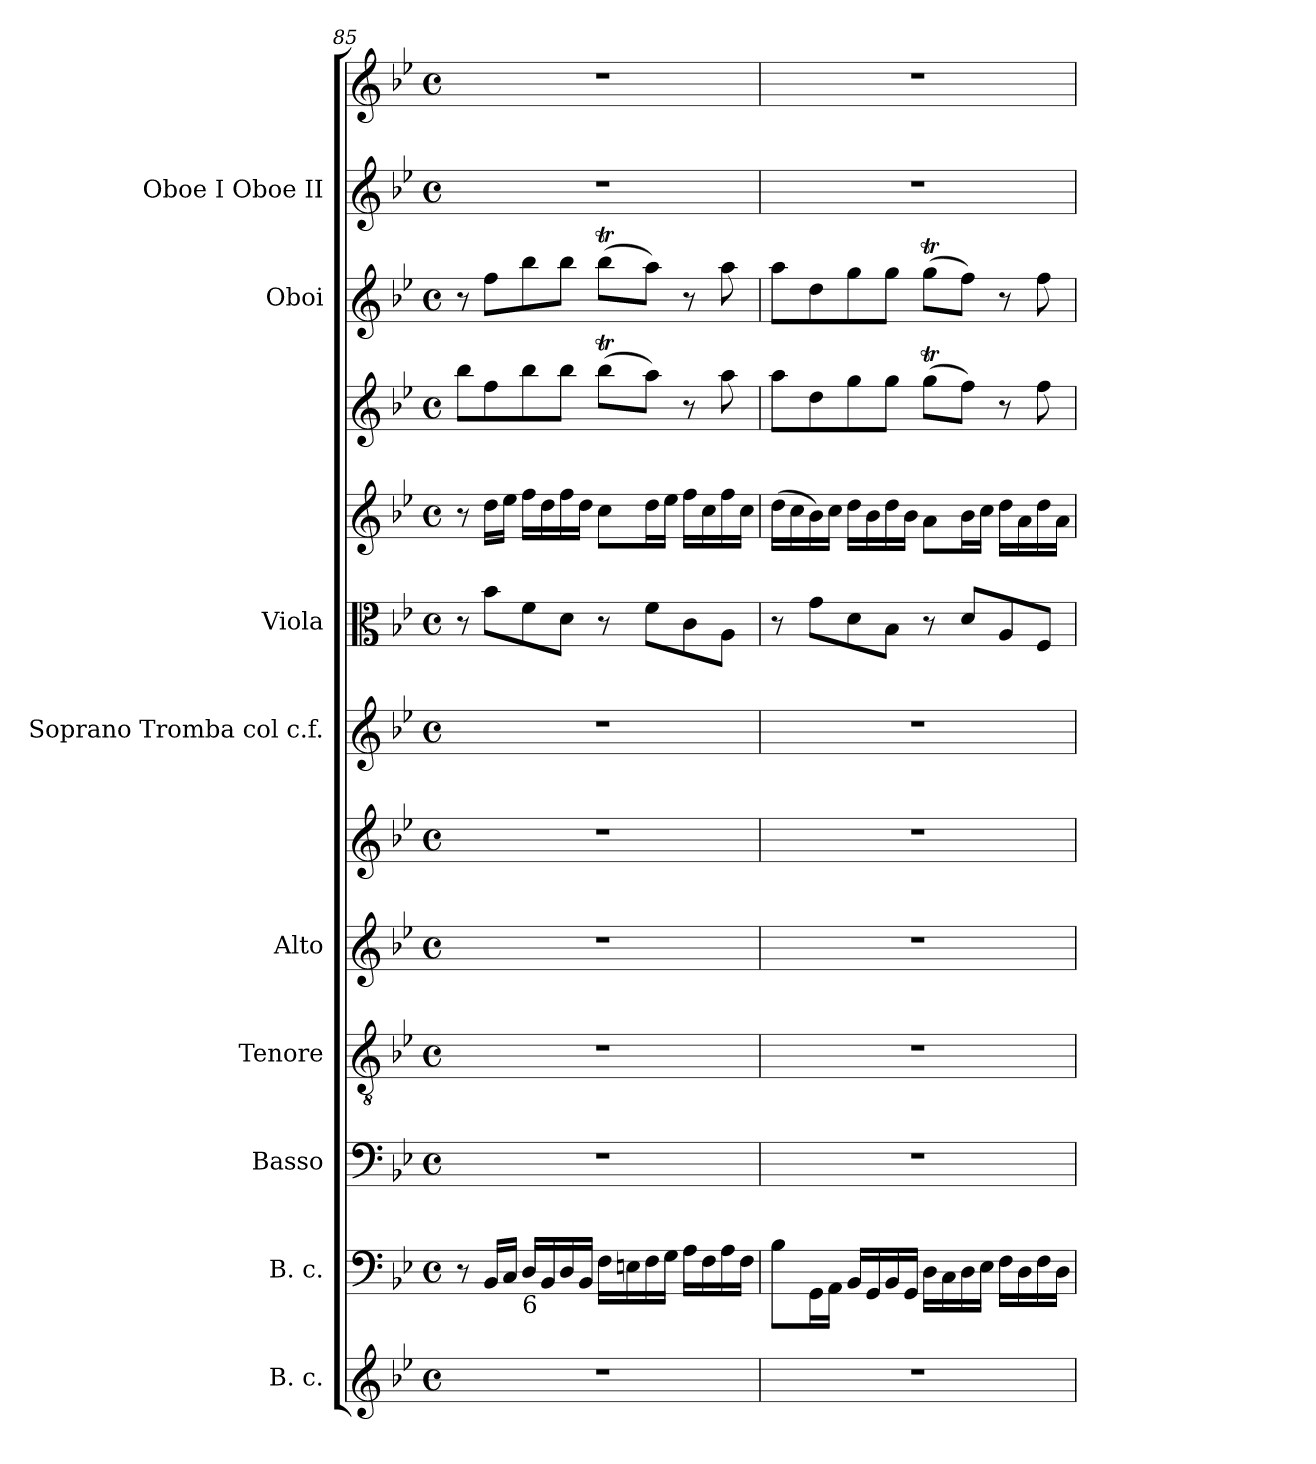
**kern	**kern	**kern	**kern	**kern	**kern	**kern	**kern	**kern	**kern	**kern	**kern	**kern
*part12	*part11	*part10	*part9	*part8	*part7	*part6	*part5	*part4	*part3	*part2	*part1	*part1
*staff13	*staff12	*staff11	*staff10	*staff9	*staff8	*staff7	*staff6	*staff5	*staff4	*staff3	*staff2	*staff1
*I"B. c.	*I"B. c.	*I"Basso	*I"Tenore	*I"Alto	*	*I"Soprano Tromba col c.f.	*I"Viola	*	*	*I"Oboi	*I"Oboe I Oboe II	*
*	*I'B. c.	*I'Basso	*I'Tenore	*I'Alto	*	*I'Soprano	*I'Viola	*	*	*	*I'Ob	*
*clefG2	*clefF4	*clefF4	*clefGv2	*clefG2	*clefG2	*clefG2	*clefC3	*clefG2	*clefG2	*clefG2	*clefG2	*clefG2
*k[b-e-]	*k[b-e-]	*k[b-e-]	*k[b-e-]	*k[b-e-]	*k[b-e-]	*k[b-e-]	*k[b-e-]	*k[b-e-]	*k[b-e-]	*k[b-e-]	*k[b-e-]	*k[b-e-]
*B-:	*B-:	*B-:	*B-:	*B-:	*B-:	*B-:	*B-:	*B-:	*B-:	*B-:	*B-:	*B-:
*M4/4	*M4/4	*M4/4	*M4/4	*M4/4	*M4/4	*M4/4	*M4/4	*M4/4	*M4/4	*M4/4	*M4/4	*M4/4
*met(c)	*met(c)	*met(c)	*met(c)	*met(c)	*met(c)	*met(c)	*met(c)	*met(c)	*met(c)	*met(c)	*met(c)	*met(c)
=85	=85	=85	=85	=85	=85	=85	=85	=85	=85	=85	=85	=85
1r	8r	1r	1r	1r	1r	1r	8r	8r	8bb-\L	8r	1r	1r
.	16BB-/LL	.	.	.	.	.	8b-\L	16dd\LL	8ff\	8ff\L	.	.
.	16C/JJ	.	.	.	.	.	.	16ee-\JJ	.	.	.	.
!	!LO:TX:b:t=6	!	!	!	!	!	!	!	!	!	!	!
.	16D/LL	.	.	.	.	.	8f\	16ff\LL	8bb-\	8bb-\	.	.
.	16BB-/	.	.	.	.	.	.	16dd\	.	.	.	.
.	16D/	.	.	.	.	.	8d\J	16ff\	8bb-\J	8bb-\J	.	.
.	16BB-/JJ	.	.	.	.	.	.	16dd\JJ	.	.	.	.
.	16F>\LL	.	.	.	.	.	8r	8cc\L	(>8bb-T\L	(>8bb-T\L	.	.
.	16En\	.	.	.	.	.	.	.	.	.	.	.
.	16F>\	.	.	.	.	.	8f\L	16dd\L	8aa\J)	8aa\J)	.	.
.	16G\JJ	.	.	.	.	.	.	16ee-\JJ	.	.	.	.
.	16A>\LL	.	.	.	.	.	8c\	16ff\LL	8r	8r	.	.
.	16F\	.	.	.	.	.	.	16cc\	.	.	.	.
.	16A\	.	.	.	.	.	8A\J	16ff\	8aa\	8aa\	.	.
.	16F\JJ	.	.	.	.	.	.	16cc\JJ	.	.	.	.
=86	=86	=86	=86	=86	=86	=86	=86	=86	=86	=86	=86	=86
1r	8B-\L	1r	1r	1r	1r	1r	8r	(>16dd\LL	8aa\L	8aa\L	1r	1r
.	.	.	.	.	.	.	.	16cc\	.	.	.	.
.	16GG\L	.	.	.	.	.	8g\L	16b-\)	8dd\	8dd\	.	.
.	16AA\JJ	.	.	.	.	.	.	16cc\JJ	.	.	.	.
.	16BB-</LL	.	.	.	.	.	8d\	16dd\LL	8gg\	8gg\	.	.
.	16GG/	.	.	.	.	.	.	16b-\	.	.	.	.
.	16BB-/	.	.	.	.	.	8B-\J	16dd\	8gg\J	8gg\J	.	.
.	16GG/JJ	.	.	.	.	.	.	16b-\JJ	.	.	.	.
.	16D>\LL	.	.	.	.	.	8r	8a\L	(>8ggT\L	(>8ggT\L	.	.
.	16C\	.	.	.	.	.	.	.	.	.	.	.
.	16D\	.	.	.	.	.	8d/L	16b-\L	8ff\J)	8ff\J)	.	.
.	16E-\JJ	.	.	.	.	.	.	16cc\JJ	.	.	.	.
.	16F>\LL	.	.	.	.	.	8A/	16dd\LL	8r	8r	.	.
.	16D\	.	.	.	.	.	.	16a\	.	.	.	.
.	16F\	.	.	.	.	.	8F/J	16dd\	8ff\	8ff\	.	.
.	16D\JJ	.	.	.	.	.	.	16a\JJ	.	.	.	.
=	=	=	=	=	=	=	=	=	=	=	=	=
*-	*-	*-	*-	*-	*-	*-	*-	*-	*-	*-	*-	*-
